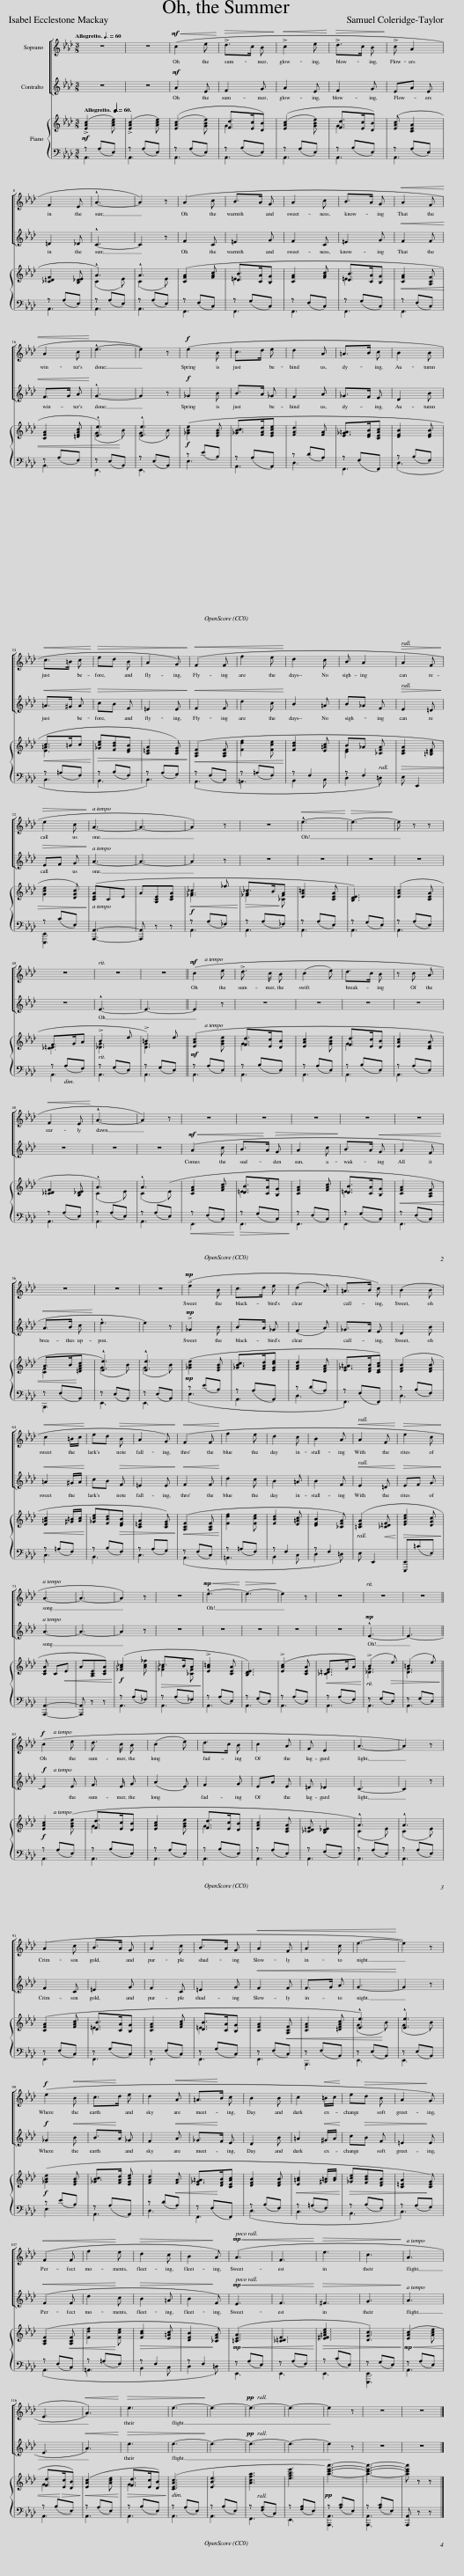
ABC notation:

X:1
%%score [ 1 2 ] { ( 3 6 ) | ( 4 5 ) }
L:1/8
Q:3/8=60
M:3/8
I:linebreak $
K:Ab
V:1 treble
V:2 treble
V:3 treble
V:6 treble
V:4 bass
V:5 bass
V:1
 z3 | z3 |!mf!!<(! (c2 e!<)! |!>(! !>!d>c B!>)! |!<(! !>!c2 e!<)! | %5
!>(! !>!d>c B!>)! | !>!c A2 |$ F2 E | !^!A3- | A2) z | %10
 (A2 c | B>A G | A2 c | B>A G |!<(! A2 F |$ %15
 A2 c!<)! | !^!e3- | e2) z |!f! (e2 B | c>d e | %20
 d2 A | =A>B c | B2 B |$!<(! c>=B c!<)! |!>(! ed B | %25
 A2 G)!>)! |!<(! (F2 F | f2 e!<)! | d2 c | B A2 | %30
[Q:1/4=75]!>(! A2 F!>)! |$!>(! e2 c!>)! |[Q:1/4=90] A3- | A3- | A2) z | %35
 z3 |!<(! !^!e3-!<)! |!>(! e3-!>)! | e z z |$ z3 | %40
[Q:1/4=75] z3 | z3 ||!mf![Q:1/4=90] (c2 e | !>!d3/2 c/ B | (c2 e) | %45
 d>c B | z c A |$!<(! F2 E!<)! | !^!A3- | A2) z | %50
 z3 | z3 | z3 | z3 | z3 |$ %55
 z3 | z3 | z3 |!mp! (!>!e2 B | c>d e | %60
 (d2 A) | =A>B c) | (B2 B |$!<(! c2 =B/c/!<)! | ed!>(! B | %65
 A2 G)!>)! |!<(! (F2 F!<)! | f2 e | d2 c | B2 A | %70
[Q:1/4=75]!<(! A2 F!<)! |!>(! e2 c!>)! |$[Q:1/4=90] A3- | A3- | A2) z | %75
 z3 |!mp!!<(! !^!e3-!<)! |!>(! e3-!>)! | e2 z | z3 | %80
[Q:1/4=75] z3 | z3 ||$!f![Q:1/4=90] (c2 e | d3/2 c/ B | (c2 e) | %85
 d>c B | c2 A | F E2 | A3- | A2) z |$ %90
 (A2 c | B>A G | A2 c | B>A G |!<(! A2 F | %95
 A2 c | e3-!<)! | e2) z |$!f! (e2!<(! B | c>!<)!d e | %100
 d2!<(! A | =A>!<)!B c | B2 B | c2!<(! =B/c/!<)! | e!>(!d B | %105
 A2!>)! G) |$!<(! (F2 F | f2!<)! e |!>(! d2 c | B2!>)! A) | %110
[Q:1/4=80]!mp!!<(! (A3 | F3!<)! |!>(! e3 | c3!>)! |[Q:1/4=90] A3 |$ %115
 (E3 |!<(! A3))!<)! |!>(! e3 | e3-!>)! | e3- | %120
!pp![Q:1/4=70] e3- | e3- | e2 z | z3 | z3 |] %125
V:2
 z3 | z3 |!mf! A2 E | F2 G | A2 E | %5
 F2 G | EA E |$ =D2 _D | !^!C3- | C2 z | %10
 F2 C | =E2 G | F2 C | =E2 G |!<(! F2 F |$ %15
 F>G A!<)! | !^!G3- | G2 z |!f! _G2 B | B>A _G | %20
 F2 A | _G>F E | D2 B |$!<(! =A>^G A!<)! |!>(! cB F | %25
 =E2 E!>)! |!<(! F2 F | d2 c!<)! | B2 =A | B_A F | %30
!>(! E2 =D!>)! |$!>(! EF G!>)! | A3- | A3- | A2 z | %35
 z3 | z3 | z3 | z3 |$ z3 | %40
 !^!E3- | E3- || E2 z | z3 | z3 | %45
 z3 | z3 |$ z3 | z3 | z3 | %50
!mf!!<(! (A2 c | B>!<)!A!>(! G | A2 c!>)! | B>A!<(! G | A2 F!<)! |$ %55
!<(! A>B c!<)! | !^!e3 | e2) z |!mp! !>!_G2 B | B>A _G | %60
 (F2 A) | _G>F E | D2 B |$!<(! =A2 ^G/A/!<)! | cB!>(! F | %65
 =E2 E!>)! |!<(! F2 F!<)! | d2 c | B2 =A | B2 F | %70
!<(! E2 =D!<)! |!>(! EF G!>)! |$ A3- | A3- | A2 z | %75
 z3 | z3 | z3 | z3 | z3 | %80
!mp! !^!E3- | E3- ||$!f! E2 E | F3/2 E/ G | (A2 E) | %85
 F2 G | EA E | =D _D2 | C3- | C2 z |$ %90
 F2 C | =E2 G | F2 C | =E2 G |!<(! F2 F | %95
 F>G A | G3-!<)! | G2 z |$!f! _G2!<(! B | B>!<)!A _G | %100
 F2!<(! A | _G>!<)!F E | D2 B | =A2!<(! ^G/A/!<)! | c!>(!B F | %105
 =E2!>)! E |$!<(! (F2 F | d2!<)! c |!>(! B2 =A | B2!>)! F) | %110
!mp!!<(! E3 | F3!<)! |!>(! ^F3 | G3!>)! | A3 |$ %115
 (E3 |!<(! A3)!<)! |!>(! e3 | e3-!>)! | e3- | %120
!pp! e3- | e3- | e2 z | z3 | z3 |] %125
V:3
!mf! (!>![EAc]2 [Ace]) | (!>![EAc]2 [Ace]) | (([EAc]2 [GBe]) | [Fd]>[Ec][DB]) | (([EAc]2 [GBe]) | %5
 [Fd]>[Ec][DB]) | ([EAc] [CEA]2 |$ [_C=DF]2 [B,_DE] | !^!A3) | !^!A3 | %10
 ([CFA]2 [FAc] | [DB]>[CA][B,G] | [CFA]2 [FAc] | [DB]>[CA][B,G] |!<(! [CFA]2 [A,CF] |$ %15
 [CFA]2 [=DFAc] | !^![Ee]3)!<)! | !^![Ee]3 |!f! ([_GBe]2 [EGB] | [_GBc]>[FAd][EGce] | %20
 [FAd]2 [FA] | [E_G=A]>[DFB][CEAc] | [DFB]2 [DFB] |$!<(! c>=Bc!<)! |!>(! [_Gce][FBd][DFB] | %25
 [C=EA]2 [CEG])!>)! |!<(! ([A,CF]2 [A,CF] | [Fdf]2 [Fce]!<)! | [FBd]2 [E=Ac] | B_A [_CFA] | %30
!>(! [CEA]2 [=B,=DF] |$ [Gce]2 [DGc])!>)! | ([CEA]CE | A[A,CE][CEA] |!f!!<(! _c2 _f!<)! | %35
!>(! _c>B!>)!A | [EA=c]2 [CEA] | [B,DE]3) | ([EAc]2 [CEA] |$ F>GA | %40
 !>!B2 e | !>!=B2) e ||!mf! ([EAc]2 [GBe] | [Fd]>[Ec][DB] | [EAc]2 [GBe] | %45
 [Fd]>[Ec][DB] | [EAc]2 [CEA] |$ [_C=DF]2 [B,_DE] | !^!A3) | !^!A3 | %50
 [CFA]2 [FAc] | [DB]>[CA][B,G] | [CFA]2 [FAc] | [DB]>[CA][B,G] | [CFA]2 [A,CF] |$ %55
 A>B[=DFAc] | !^![Ee]3 | !^![Ee]3 |!mp! ([_GBe]2 [EGB] | [_GBc]>[FAd][EGce] | %60
 [FAd]2 [DFA] | [E_G=A]>[DFB][CEAc]) | ([DFB]2 [DFB] |$!<(! [E=Ac]2 [^G=B]/[Ac]/!<)! | [_Gce][FBd]!>(![DFB] | %65
 [C=EA]2 [CEG])!>)! |!<(! ([A,CF]2 [A,CF]!<)! | [Fdf]2 [Fce] | [FBd]2 [E=Ac] | [DFB]2 [_CFA]) | %70
 ([=CEA]2!<(! [_C=DF]!<)! |!>(! [EGce]2 [DGc]!>)! |$ [CEA] C!<(!E | A[A,CE][CEA])!<)! |!f! ([_FA_c]2 [Ac_f] | %75
!>(! _c>BA!>)! | !>![EA=c]2 [CEA] | [B,DE]3) | (!>![EAc]2 [CEA] |!<(! F>GA)!<)! | %80
 (!>!B2!>(! e) | (=B2 e)!>)! ||$!f! [EAc]2 ([GBe] | [Fd]>[Ec][DB] | [EAc]2 [GBe] | %85
 [Fd]>[Ec][DB] | [EAc]2 [CEA] | [_C=DF] [B,_DE]2 | !^!A3) | !^!A3 |$ %90
 ([CFA]2 [FAc] | [DB]>[CA][B,G] | [CFA]2 [FAc] | [DB]>[CA][B,G] | [CFA]2!<(! [A,CF] | %95
 [CFA]2 [=DFAc] | !^![Ee]3)!<)! | !^![Ee]3 |$!f! ([_GBe]2 [EGB] | [_GBc]>[FAd] [EGce] | %100
 [FAd]2!<(! [FA] | [E_G=A]>!<)![DFB][CEAc] | [DFB]2 [DFB] |!<(! [E=Ac]2 [^G=B]/[Ac]/!<)! |!>(! [_Gce][FBd][DFB] | %105
 [C=EA]2!>)! [CEG]) |$ ([A,CF]2!<(! [A,CF] | [Fdf]2!<)! [Fce] |!>(! [FBd]2 [E=Ac] | [DFB]2!>)! [_CFA]) | %110
!mp!!<(! ([=CEA]3 | [_C=DF]3!<)! |!>(! [E^F=Ace]3 | [DGc]3)!>)! |!mp!!<(! ([EAc]2 [Ace] |$ %115
 [Fd]>!<)!!>(![Ec][DB])!>)! |!<(! ([EAc]2 [Ace]!<)! |!>(! [Fd]>[Ec][DB])!>)! | ([CEAc]3 | [EBe]3 | %120
 [Acfa]3 | [egbe']3 |!pp! [ac'e'a']3-) | [ac'e'a']3- | [ac'e'a'] z z |] %125
V:4
 z (A,E,) | z (A,E,) | z (A,E,) | z (B,E,) | z (A,E,) | %5
 z (B,E,) | z (A,E,) |$ z (A,E,) | z (A,E,) | z (A,E,) | %10
 z (F,C,) | z (G,C,) | z (F,C,) | z (G,C,) | z (F,C,) |$ %15
 z (A,F,) | z (E,B,,) | z (E,B,,) | z (EB,) | z (A,A,,) | %20
 z (DA,) | z (F,F,,) | z (B,F,) |$ z (=A,F,) | z (B,F,) | %25
 z (A,G,) | z (F,C,) | z (=A,F,) | z F,2 | z F,2 | %30
 E, E,,2 |$ z (CE,) | [A,,,A,,]3- | [A,,,A,,] z z | z (A,_F,) | %35
 z (A,_F,) | z (A,E,) | z (G,E,) | z (A,E,) |$ z (A,F,) | %40
 z (G,E,) | z (G,E,) || z (A,E,) | z (B,E,) | z (A,E,) | %45
 z (B,E,) | z (A,E,) |$ z (A,E,) | z (A,E,) | z (A,E,) | %50
!<(! z (F,C,)!<)! |!>(! z (G,C,)!>)! | z (F,C,) | z (G,C,) |!<(! z (F,C,) |$ %55
 z (F,!<)!B,,) | z (E,B,,) | z (E,B,,) | z (EB,) | z (A,A,,) | %60
 z (DA,) | z (F,F,,) | z (B,F,) |$ z (=A,F,) | z (B,F,) | %65
 z (A,G,) | z (F,C,) | z (=A,F,) | z F,2 | z F,2 | %70
 E, E,,2 | [E,,,E,,](=CE,) |$ [A,,,A,,]3- | [A,,,A,,] z z | z (A,_F,) | %75
 z (A,_F,) | z (A,E,) | z (G,E,) | z (A,E,) | z (A,F,) | %80
 z (G,E,) | z (G,E,) ||$ z (A,E,) | z (B,E,) | z (A,E,) | %85
 z (B,E,) | z (A,E,) | z (G,E,) | z (A,E,) | z (A,E,) |$ %90
 z (F,C,) | z (G,C,) | z (F,C,) | z (G,C,) | z (F,C,) | %95
 z (F,B,,) | z (E,B,,) | z (E,B,,) |$ z (EB,) | z (A,A,,) | %100
 z (DA,) | z (F,F,,) | z (B,F,) | z (=A,F,) | z (B,F,) | %105
 z (A,G,) |$ z (F,C,) | z (=A,F,) | z F,2 | z F,2 | %110
 z (A,E,) | z (A,F,) | z (CE,) | z (G,E,) | z (A,E,) |$ %115
 z (B,E,) | z (A,E,) | z (B,E,) | z (A,E,) | z (B,E,) | %120
 z ([F,A,]C,) | z ([G,B,]E,) | z ([A,C]E,) | z ([A,C]E,) | [A,,,A,,] z z |] %125
V:5
 A,,3 | A,,3 | A,,3 | A,,3 | A,,3 | %5
 A,,3 | A,,3 |$ A,,3 | A,,3 | A,,3 | %10
 F,,3 | F,,3 | F,,3 | F,,3 | F,,3 |$ %15
 B,,3 | E,,3 | E,,3 | E,3 | A,,3 | %20
 D,3 | F,,3 | (D,3 |$ C,3 | B,,3 | %25
 C,3) | (A,,3 | =A,,3 | B,,2 C, | D,2 =D,) | %30
 x3 |$ [E,,,E,,]3 | x3 | x3 | A,,3 | %35
 A,,3 | A,,3 | A,,3 | A,,3 |$ A,,3 | %40
 A,,3 | A,,3 || A,,3 | A,,3 | A,,3 | %45
 A,,3 | A,,3 |$ A,,3 | A,,3 | A,,3 | %50
 F,,3 | F,,3 | F,,3 | F,,3 | F,,3 |$ %55
 B,,,3 | E,,3 | E,,3 | (E,3 | A,,3 | %60
 D,3 | F,,3) | D,3 |$ C,3 | B,,3 | %65
 C,3 | (A,,3 | =A,,3 | B,,2 C, | D,2 =D,) | %70
 x3 | x3 |$ x3 | x3 | A,,3 | %75
 A,,3 | A,,3 | A,,3 | A,,3 | A,,3 | %80
 A,,3 | A,,3 ||$ A,,3 | A,,3 | A,,3 | %85
 A,,3 | A,,3 | A,,3 | A,,3 | A,,3 |$ %90
 F,,3 | F,,3 | F,,3 | F,,3 | F,,3 | %95
 B,,,3 | E,,3 | E,,3 |$ E,3 | A,,3 | %100
 D,3 | F,,3 | (D,3 | C,3 | B,,3 | %105
 C,3) |$ (A,,3 | =A,,3 | B,,2 C, | D,2 =D,) | %110
 E,,3 | E,,3 | E,,3 | [E,,,E,,]3 | A,,3 |$ %115
 A,,3 | A,,3 | A,,3 | A,,3 | A,,3 | %120
 F,,3 | E,,3 | [A,,,A,,]3 | [A,,,A,,]3 | x3 |] %125
V:6
 x3 | x3 | x3 | G3 | x3 | %5
 G3 | x3 |$ x3 | (C2 E) | (C2 E) | %10
 x3 | =E3 | x3 | =E3 | x3 |$ %15
 x3 | (G2 B) | (G2 B) | x3 | x3 | %20
 x3 | x3 | x3 |$ [E=A]3 | x3 | %25
 x3 | x3 | x3 | x3 | [DF]2 x | %30
 x3 |$ x3 | x3 | x3 | [_FA]3 | %35
 [_FA]2 [_CF] | x3 | x3 | x3 |$ [_C=D]3 | %40
 [_DG]3 | [DG]3 || x3 | G3 | x3 | %45
 G3 | x3 |$ x3 | (C2 E) | (C2 E) | %50
 x3 | =E3 | x3 | =E3 | x3 |$ %55
 [CF]2 x | (G2 B) | (G2 B) | x3 | x3 | %60
 x3 | x3 | x3 |$ x3 | x3 | %65
 x3 | x3 | x3 | x3 | x3 | %70
 x3 | x3 |$ x3 | x3 | x3 | %75
 [_FA]2 [_CF] | x3 | x3 | x3 | [_C=D]3 | %80
 [_DG]3 | [DG]3 ||$ x3 | G3 | x3 | %85
 G3 | x3 | x3 | (C2 E) | (C2 E) |$ %90
 x3 | =E3 | x3 | =E3 | x3 | %95
 x3 | (G2 B) | (G2 B) |$ x3 | x3 | %100
 x3 | x3 | x3 | x3 | x3 | %105
 x3 |$ x3 | x3 | x3 | x3 | %110
 x3 | x3 | x3 | x3 | x3 |$ %115
 G3 | x3 | G3 | x3 | x3 | %120
 x3 | x3 | x3 | x3 | x3 |] %125
